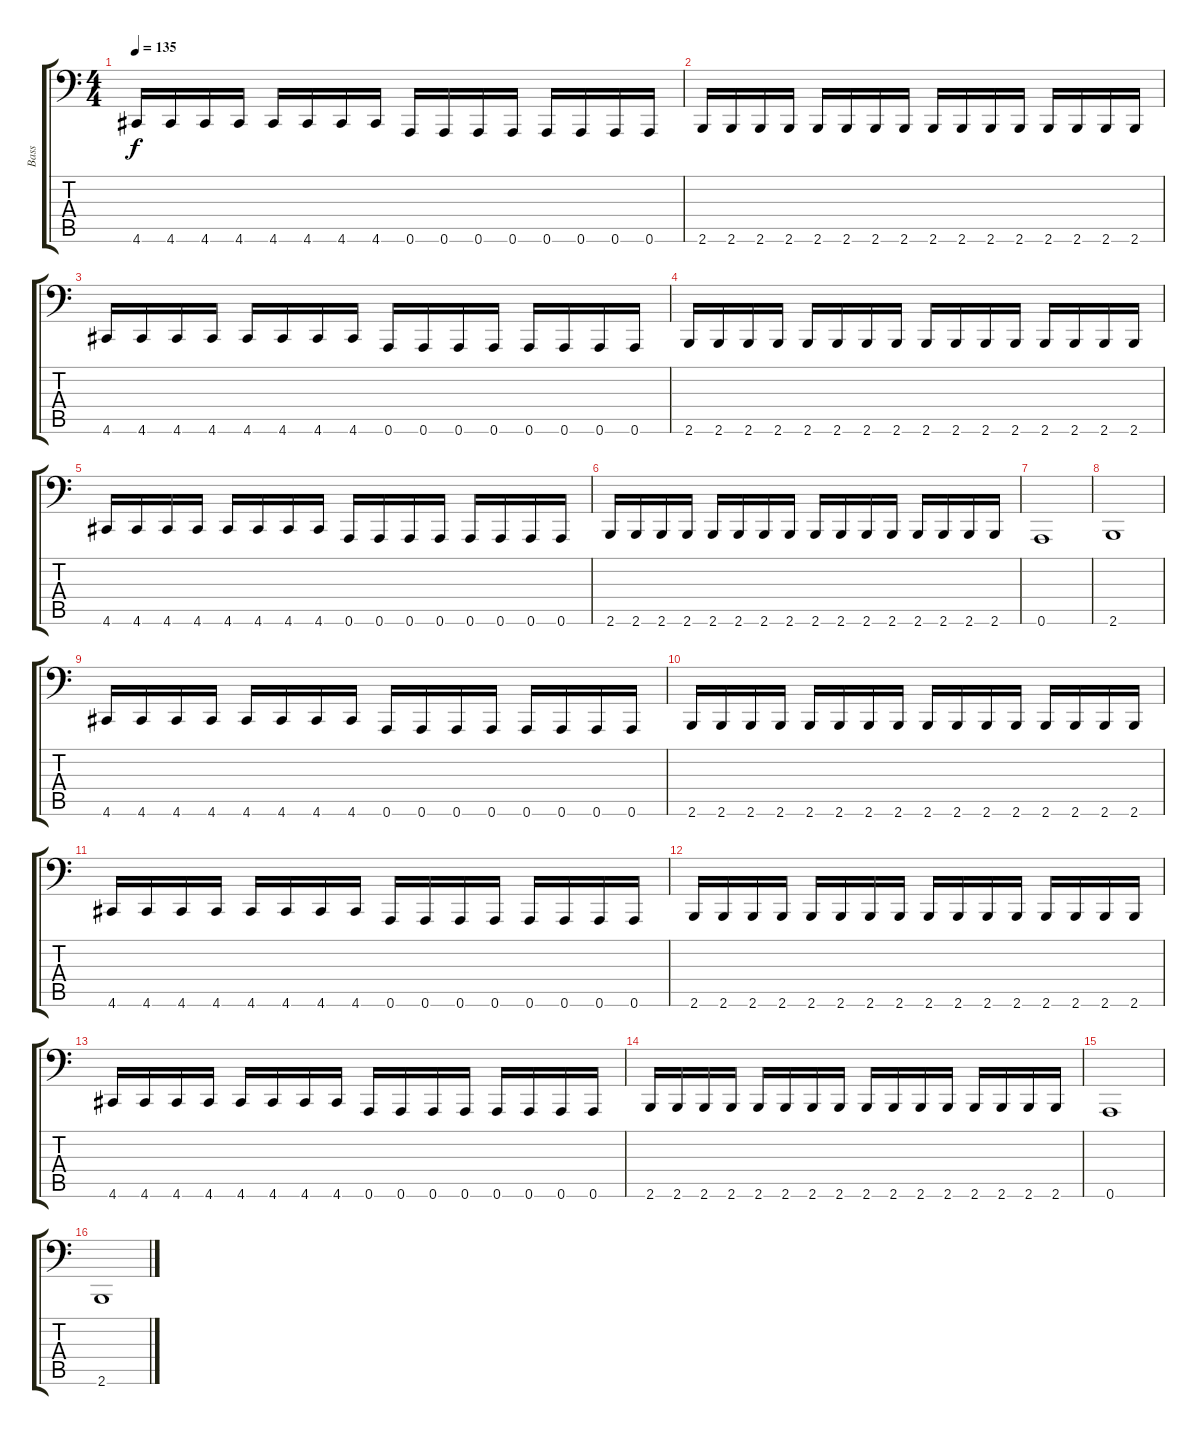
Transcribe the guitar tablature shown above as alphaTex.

\track ("Bass" "Bass") {instrument electricbasspick}
\staff {score tabs}
\tuning (B2 Gb2 D2 A1 E1 A0) {hide}
\ts (4 4)
\tempo 135
\clef f4
\ks c
4.6.16{dy f} 4.6.16 4.6.16 4.6.16 4.6.16 4.6.16 4.6.16 4.6.16 0.6.16 0.6.16 0.6.16 0.6.16 0.6.16 0.6.16 0.6.16 0.6.16 |
2.6.16 2.6.16 2.6.16 2.6.16 2.6.16 2.6.16 2.6.16 2.6.16 2.6.16 2.6.16 2.6.16 2.6.16 2.6.16 2.6.16 2.6.16 2.6.16 |
4.6.16 4.6.16 4.6.16 4.6.16 4.6.16 4.6.16 4.6.16 4.6.16 0.6.16 0.6.16 0.6.16 0.6.16 0.6.16 0.6.16 0.6.16 0.6.16 |
2.6.16 2.6.16 2.6.16 2.6.16 2.6.16 2.6.16 2.6.16 2.6.16 2.6.16 2.6.16 2.6.16 2.6.16 2.6.16 2.6.16 2.6.16 2.6.16 |
4.6.16 4.6.16 4.6.16 4.6.16 4.6.16 4.6.16 4.6.16 4.6.16 0.6.16 0.6.16 0.6.16 0.6.16 0.6.16 0.6.16 0.6.16 0.6.16 |
2.6.16 2.6.16 2.6.16 2.6.16 2.6.16 2.6.16 2.6.16 2.6.16 2.6.16 2.6.16 2.6.16 2.6.16 2.6.16 2.6.16 2.6.16 2.6.16 |
0.6.1 |
2.6.1 |
4.6.16 4.6.16 4.6.16 4.6.16 4.6.16 4.6.16 4.6.16 4.6.16 0.6.16 0.6.16 0.6.16 0.6.16 0.6.16 0.6.16 0.6.16 0.6.16 |
2.6.16 2.6.16 2.6.16 2.6.16 2.6.16 2.6.16 2.6.16 2.6.16 2.6.16 2.6.16 2.6.16 2.6.16 2.6.16 2.6.16 2.6.16 2.6.16 |
4.6.16 4.6.16 4.6.16 4.6.16 4.6.16 4.6.16 4.6.16 4.6.16 0.6.16 0.6.16 0.6.16 0.6.16 0.6.16 0.6.16 0.6.16 0.6.16 |
2.6.16 2.6.16 2.6.16 2.6.16 2.6.16 2.6.16 2.6.16 2.6.16 2.6.16 2.6.16 2.6.16 2.6.16 2.6.16 2.6.16 2.6.16 2.6.16 |
4.6.16 4.6.16 4.6.16 4.6.16 4.6.16 4.6.16 4.6.16 4.6.16 0.6.16 0.6.16 0.6.16 0.6.16 0.6.16 0.6.16 0.6.16 0.6.16 |
2.6.16 2.6.16 2.6.16 2.6.16 2.6.16 2.6.16 2.6.16 2.6.16 2.6.16 2.6.16 2.6.16 2.6.16 2.6.16 2.6.16 2.6.16 2.6.16 |
0.6.1 |
2.6.1
